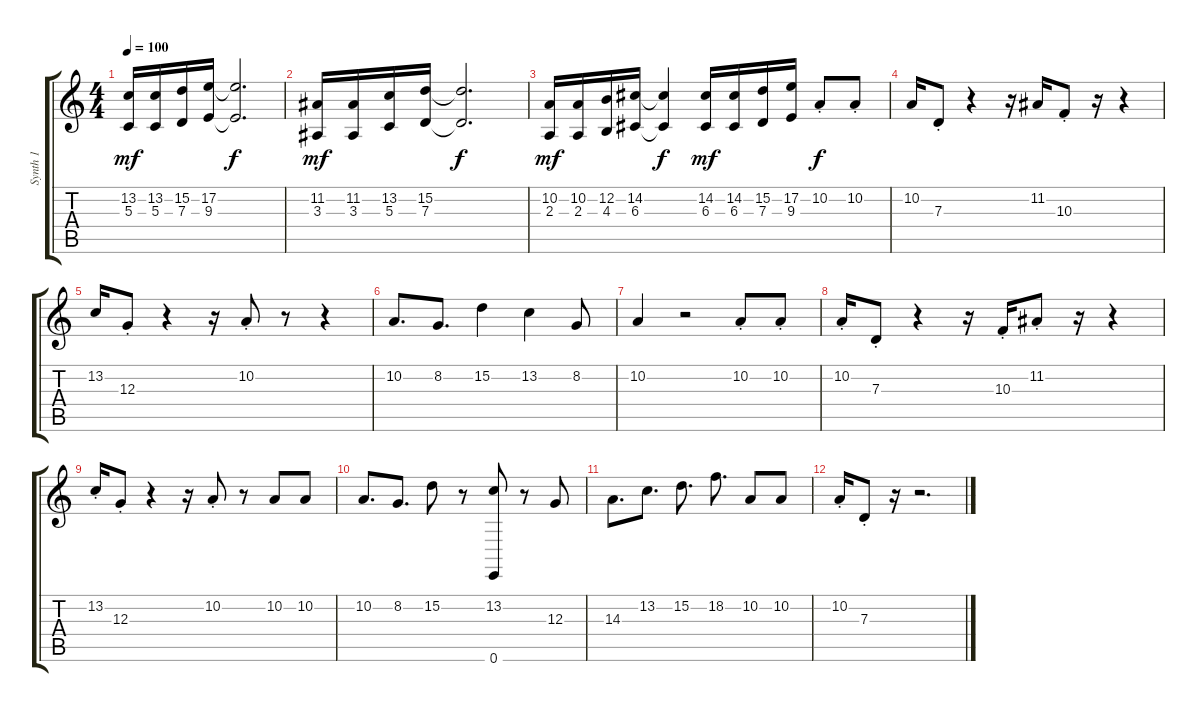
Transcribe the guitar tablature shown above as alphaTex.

\track ("Synth 1" "Synth 1") {instrument kalimba}
\staff {score tabs}
\tuning (E4 B3 G3 D3 A2 E2) {hide}
\ts (4 4)
\tempo 100
\clef g2
\ks c
(13.2 5.3).16{dy mf balance 13} (13.2 5.3).16 (15.2 7.3).16 (17.2 9.3).16 (17.2{t} 9.3{t}).2{d dy f} |
(11.2 3.3).16{dy mf balance 3} (11.2 3.3).16 (13.2 5.3).16 (15.2 7.3).16 (15.2{t} 7.3{t}).2{d dy f} |
(10.2 2.3).16{dy mf balance 13} (10.2 2.3).16 (12.2 4.3).16 (14.2 6.3).16 (14.2{t} 6.3{t}).4{dy f} (14.2 6.3).16{dy mf balance 4} (14.2 6.3).16 (15.2 7.3).16 (17.2 9.3).16 10.2{st}.8{dy f balance 8 instrument shamisen} 10.2{st}.8 |
10.2.16 7.3{st}.8 r.4 r.16 11.2.16 10.3{st}.8 r.16 r.4 |
13.2.16 12.3{st}.8 r.4 r.16 10.2{st}.8 r.8 r.4 |
10.2.8{d} 8.2.8{d} 15.2.4 13.2.4 8.2.8 |
10.2.4 r.2 10.2{st}.8 10.2{st}.8 |
10.2{st}.16 7.3{st}.8 r.4 r.16 10.3{st}.16 11.2{st}.8 r.16 r.4 |
13.2{st}.16 12.3{st}.8 r.4 r.16 10.2{st}.8 r.8 10.2.8 10.2.8 |
10.2.8{d} 8.2.8{d} 15.2.8 r.8 (13.2 0.6).8 r.8 12.3.8 |
14.3.8{d} 13.2.8{d} 15.2.8{d} 18.2.8{d} 10.2.8 10.2.8 |
10.2{st}.16 7.3{st}.8 r.16 r.2{d}
